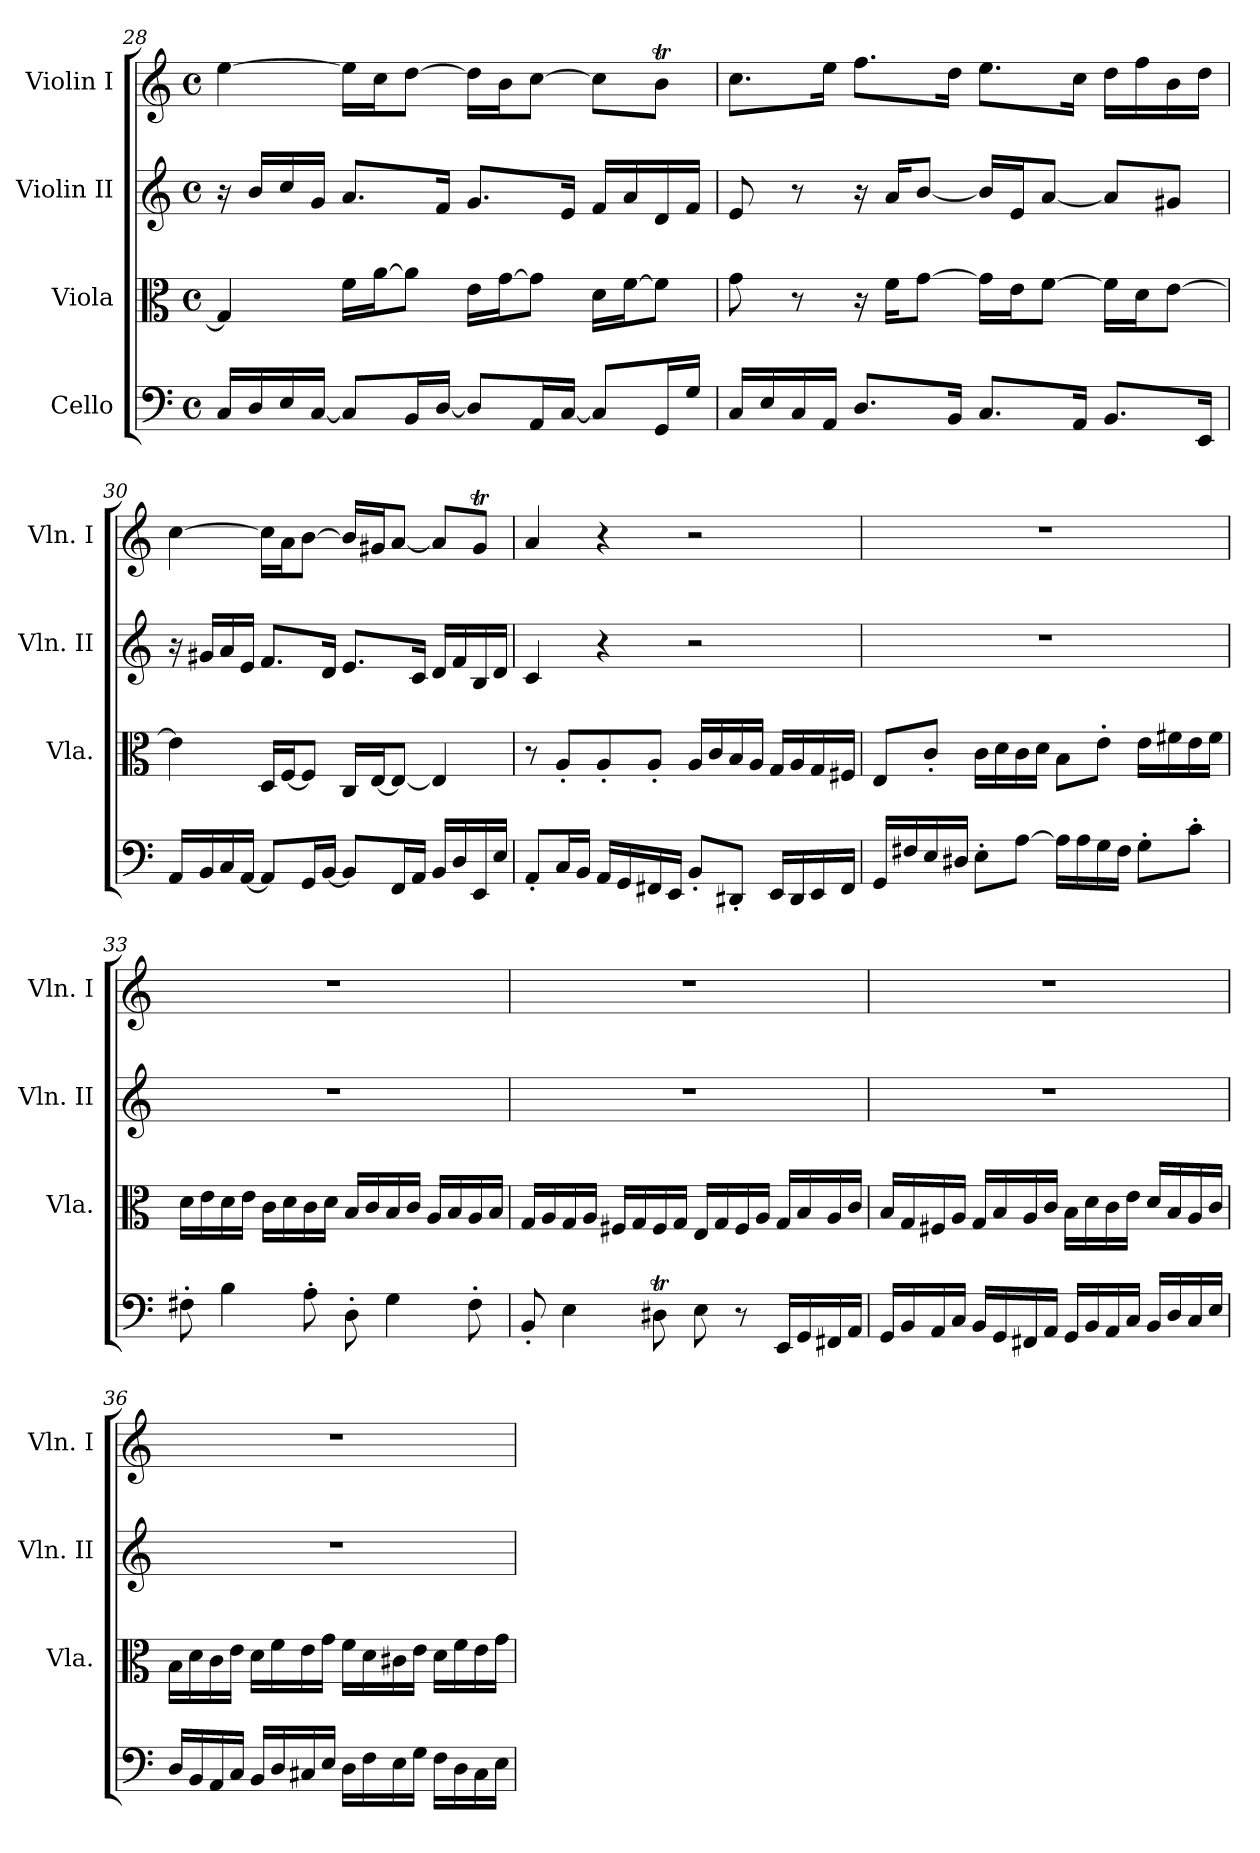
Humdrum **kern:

**kern	**kern	**kern	**kern
*part4	*part3	*part2	*part1
*staff4	*staff3	*staff2	*staff1
*I"Cello	*I"Viola	*I"Violin II	*I"Violin I
*	*I'Vla.	*I'Vln. II	*I'Vln. I
!!LO:LB:g=z
*clefF4	*clefC3	*clefG2	*clefG2
*k[]	*k[]	*k[]	*k[]
*M4/4	*M4/4	*M4/4	*M4/4
*met(c)	*met(c)	*met(c)	*met(c)
=28	=28	=28	=28
16C/LL	4G/]	16r	[4ee\
16D/	.	16b/LL	.
16E/	.	16cc/	.
[16C/JJ	.	16g/JJ	.
8C/L]	16f\LL	8.a/L	16ee\LL]
.	[16a\J	.	16cc\J
16BB/L	8a\J]	.	[8dd\J
[16D/JJ	.	16f/Jk	.
8D/L]	16e\LL	8.g/L	16dd\LL]
.	[16g\J	.	16b\J
16AA/L	8g\J]	.	[8cc\J
[16C/JJ	.	16e/Jk	.
8C/L]	16d\LL	16f/LL	8cc\L]
.	[16f\J	16a/	.
16GG/L	8f\J]	16d/	8bt\J
16G/JJ	.	16f/JJ	.
=29	=29	=29	=29
16C/LL	8g\	8e/	8.cc\L
16E/	.	.	.
16C/	8r	8r	.
16AA/JJ	.	.	16ee\Jk
8.D/L	16r	16r	8.ff\L
.	16f\KL	16a/KL	.
.	[8g\J	[8b/J	.
16BB/Jk	.	.	16dd\Jk
8.C/L	16g\LL]	16b/LL]	8.ee\L
.	16e\J	16e/J	.
.	[8f\J	[8a/J	.
16AA/Jk	.	.	16cc\Jk
8.BB/L	16f\LL]	8a/L]	16dd\LL
.	16d\J	.	16ff\
.	[8e\J	8g#X/J	16b\
16EE/Jk	.	.	16dd\JJ
=30	=30	=30	=30
16AA/LL	4e\]	16r	[4cc\
16BB/	.	16g#X/LL	.
16C/	.	16a/	.
[16AA/JJ	.	16e/JJ	.
8AA/L]	16D/LL	8.f/L	16cc\LL]
.	[16F/J	.	16a\J
16GG/L	8F/J]	.	[8b\J
[16BB/JJ	.	16d/Jk	.
8BB/L]	16C/LL	8.e/L	16b/LL]
.	[16E/J	.	16g#X/J
16FF/L	8E/J_	.	[8a/J
16AA/JJ	.	16c/Jk	.
16BB/LL	4E/]	16d/LL	8a/L]
16D/	.	16f/	.
16EE/	.	16B/	8g#t/J
16E/JJ	.	16d/JJ	.
!!LO:LB:g=z
=31	=31	=31	=31
8AA'/L	8r	4c/	4a/
16C/L	8A'/L	.	.
16BB/JJ	.	.	.
16AA/LL	8A'/	4r	4r
16GG/	.	.	.
16FF#X/	8A'/J	.	.
16EE/JJ	.	.	.
8BB'/L	16A/LL	2r	2r
.	16c/	.	.
8DD#X'/J	16B/	.	.
.	16A/JJ	.	.
16EE/LL	16G/LL	.	.
16DD#/	16A/	.	.
16EE/	16G/	.	.
16FF#/JJ	16F#X/JJ	.	.
=32	=32	=32	=32
16GG/LL	8E/L	1r	1r
16F#X/	.	.	.
16E/	8c'/J	.	.
16D#X/JJ	.	.	.
8E'\L	16c\LL	.	.
.	16d\	.	.
[8A\J	16c\	.	.
.	16d\JJ	.	.
16A\LL]	8B\L	.	.
16A\	.	.	.
16G\	8e'\J	.	.
16F#\JJ	.	.	.
8G'\L	16e\LL	.	.
.	16f#X\	.	.
8c'\J	16e\	.	.
.	16f#\JJ	.	.
=33	=33	=33	=33
8F#X'\	16d\LL	1r	1r
.	16e\	.	.
4B\	16d\	.	.
.	16e\JJ	.	.
.	16c\LL	.	.
.	16d\	.	.
8A'\	16c\	.	.
.	16d\JJ	.	.
8D'\	16B/LL	.	.
.	16c/	.	.
4G\	16B/	.	.
.	16c/JJ	.	.
.	16A/LL	.	.
.	16B/	.	.
8F#'\	16A/	.	.
.	16B/JJ	.	.
!!LO:PB:g=z
=34	=34	=34	=34
8BB'/	16G/LL	1r	1r
.	16A/	.	.
4E\	16G/	.	.
.	16A/JJ	.	.
.	16F#X/LL	.	.
.	16G/	.	.
8D#Xt\	16F#/	.	.
.	16G/JJ	.	.
8E\	16E/LL	.	.
.	16G/	.	.
8r	16F#/	.	.
.	16A/JJ	.	.
16EE/LL	16G/LL	.	.
16GG/	16B/	.	.
16FF#X/	16A/	.	.
16AA/JJ	16c/JJ	.	.
=35	=35	=35	=35
16GG/LL	16B/LL	1r	1r
16BB/	16G/	.	.
16AA/	16F#X/	.	.
16C/JJ	16A/JJ	.	.
16BB/LL	16G/LL	.	.
16GG/	16B/	.	.
16FF#X/	16A/	.	.
16AA/JJ	16c/JJ	.	.
16GG/LL	16B\LL	.	.
16BB/	16d\	.	.
16AA/	16c\	.	.
16C/JJ	16e\JJ	.	.
16BB/LL	16d/LL	.	.
16D/	16B/	.	.
16C/	16A/	.	.
16E/JJ	16c/JJ	.	.
=36	=36	=36	=36
16D/LL	16B\LL	1r	1r
16BB/	16d\	.	.
16AA/	16c\	.	.
16C/JJ	16e\JJ	.	.
16BB/LL	16d\LL	.	.
16D/	16f\	.	.
16C#X/	16e\	.	.
16E/JJ	16g\JJ	.	.
16D\LL	16f\LL	.	.
16F\	16d\	.	.
16E\	16c#X\	.	.
16G\JJ	16e\JJ	.	.
16F\LL	16d\LL	.	.
16D\	16f\	.	.
16C#\	16e\	.	.
16E\JJ	16g\JJ	.	.
=	=	=	=
*-	*-	*-	*-
